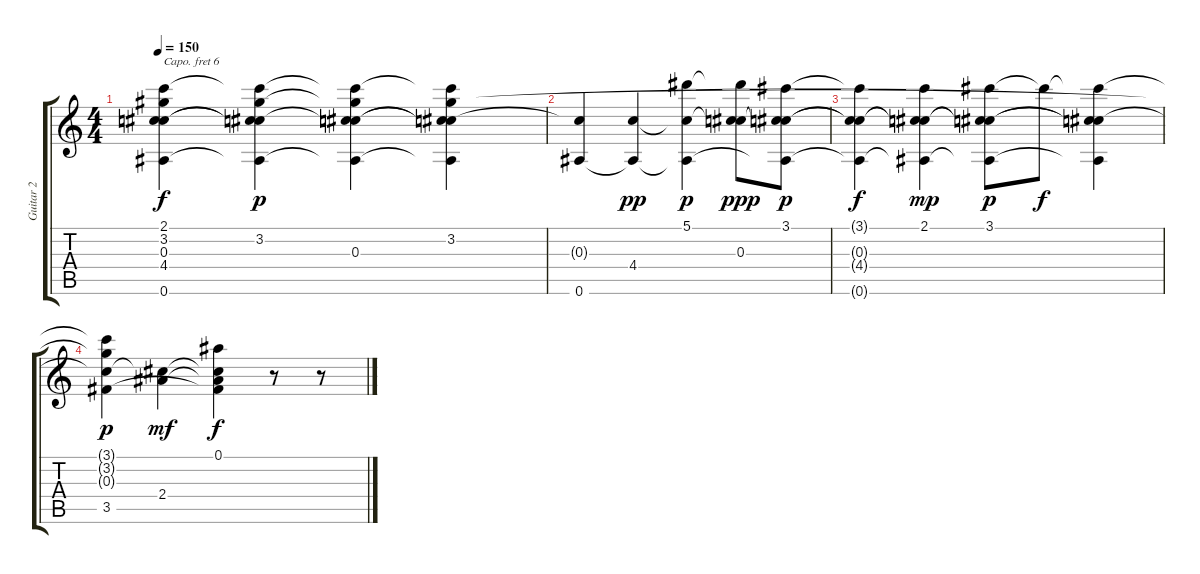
\track ("Guitar 2" "Guitar 2") {instrument acousticguitarsteel}
\staff {score tabs}
\capo 6
\tuning (E4 B3 G3 D3 A2 E2) {hide}
\ts (4 4)
\tempo 150
\clef g2
\ks c
(2.1{t} 3.2{t} 0.3{t} 4.4{t} 0.6{t}).4{dy f} (2.1{t} 3.2 0.3{t} 4.4{t} 0.6{t}).4{dy p} (2.1{t} 3.2{t} 0.3 4.4{t} 0.6{t}).4 (2.1{t} 3.2 0.3{t} 4.4{t} 0.6{t}).4 |
(0.3{t} 0.6).4 (4.4 0.6{t}).4{dy pp} (5.1 4.4{t} 0.6{t}).4{dy p} (5.1{t} 0.3 4.4{t}).8{dy ppp} (3.1 0.3{t} 4.4{t} 0.6{t}).8{dy p} |
(3.1{t} 0.3{t} 4.4{t} 0.6{t}).4{dy f} (2.1 0.3{t} 4.4{t} 0.6{t}).4{dy mp} (3.1 0.3{t} 4.4{t} 0.6{t}).8{dy p} 3.1{t}.8{dy f} (3.1{t} 0.3{t} 4.4{t} 0.6{t}).4 |
(3.1{t} 3.2{t} 0.3{t} 3.5).4{dy p} (0.3{t} 2.4).4{dy mf} (0.1 0.3{t} 2.4{t} 3.5{t}).4{dy f} r.8 r.8
